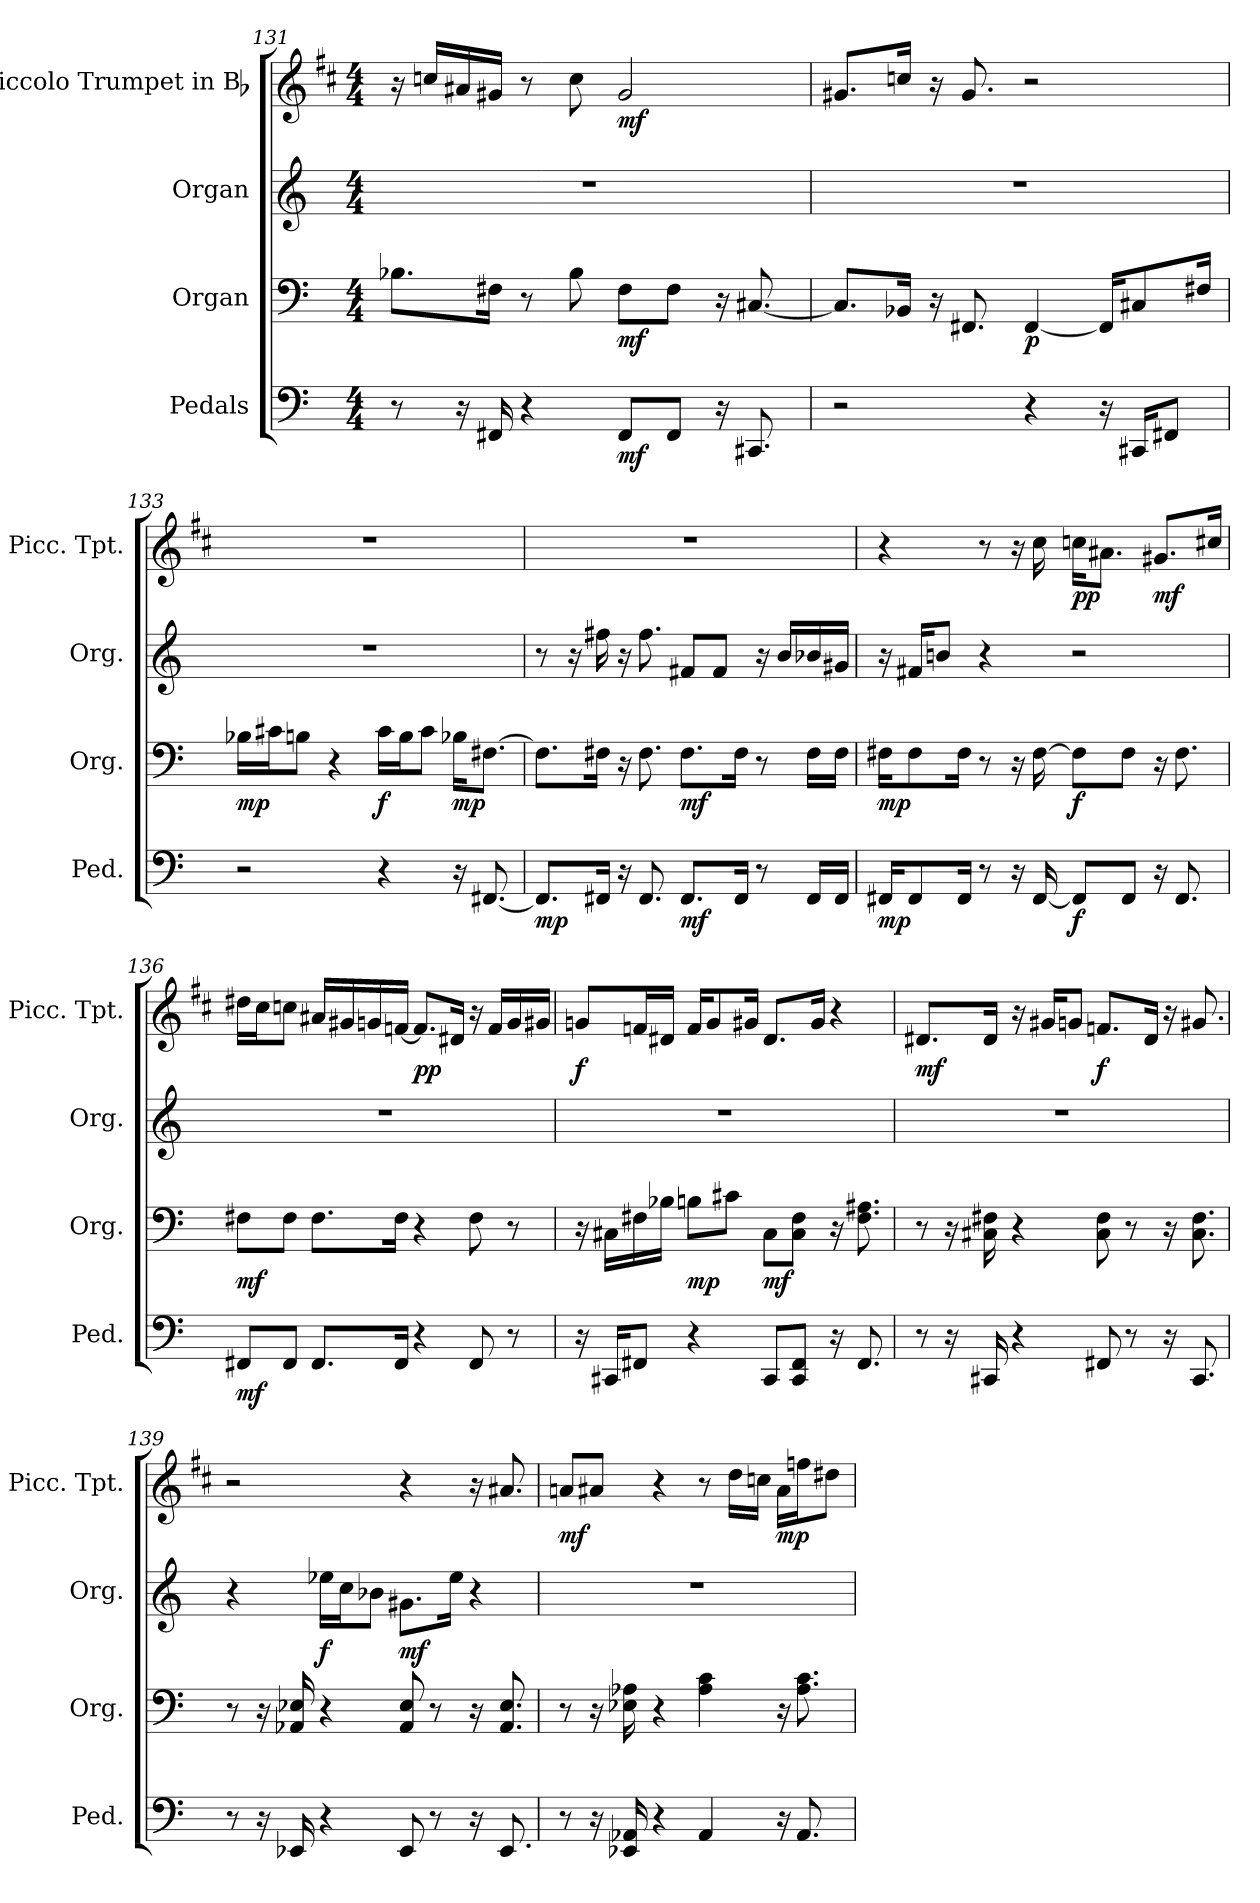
**kern	**dynam	**kern	**dynam	**kern	**dynam	**kern	**dynam
*part4	*part4	*part3	*part3	*part2	*part2	*part1	*part1
*staff4	*staff4	*staff3	*staff3	*staff2	*staff2	*staff1	*staff1
*I"Pedals	*	*I"Organ	*	*I"Organ	*	*I"Piccolo Trumpet in Bb	*
*I'Ped.	*	*I'Org.	*	*I'Org.	*	*I'Picc. Tpt.	*
*clefF4	*	*clefF4	*	*clefG2	*	*clefG2	*
*	*	*	*	*	*	*ITrd-6c-10	*
*k[]	*	*k[]	*	*k[]	*	*k[]	*
*C:	*	*C:	*	*C:	*	*C:	*
*M4/4	*	*M4/4	*	*M4/4	*	*M4/4	*
=131	=131	=131	=131	=131	=131	=131	=131
8r	.	8.B-Xi\L	.	1r	.	16r	.
.	.	.	.	.	.	16bb-Xi/LL	.
16r	.	.	.	.	.	16gg#Xi/	.
16FF#Xi/	.	16F#Xi\Jk	.	.	.	16ff#Xi/JJ	.
4r	.	8r	.	.	.	8r	.
.	.	8B-i\	.	.	.	8bb-i\	.
8FF#i/L	mf	8F#i\L	mf	.	.	2ff#i/	mf
8FF#i/J	.	8F#i\J	.	.	.	.	.
16r	.	16r	.	.	.	.	.
8.CC#Xi/	.	[8.C#Xi/	.	.	.	.	.
=132	=132	=132	=132	=132	=132	=132	=132
2r	.	8.C#i/L]	.	1r	.	8.ff#Xi/L	.
.	.	16BB-Xi/Jk	.	.	.	16bb-Xi/Jk	.
.	.	16r	.	.	.	16r	.
.	.	8.FF#Xi/	.	.	.	8.ff#i/	.
4r	.	[4FF#i/	p	.	.	2r	.
16r	.	16FF#i/KL]	.	.	.	.	.
16CC#Xi/KL	.	8C#Xi/	.	.	.	.	.
8FF#Xi/J	.	.	.	.	.	.	.
.	.	16F#Xi/Jk	.	.	.	.	.
!!LO:LB:g=z
=133	=133	=133	=133	=133	=133	=133	=133
2r	.	16B-Xi\LL	mp	1r	.	1r	.
.	.	16c#Xi\J	.	.	.	.	.
.	.	8Bni\J	.	.	.	.	.
.	.	4r	.	.	.	.	.
4r	.	16c#i\LL	f	.	.	.	.
.	.	16Bi\J	.	.	.	.	.
.	.	8c#i\J	.	.	.	.	.
16r	.	16B-Xi\KL	mp	.	.	.	.
[8.FF#Xi/	.	[8.F#Xi\J	.	.	.	.	.
=134	=134	=134	=134	=134	=134	=134	=134
8.FF#i/L]	mp	8.F#i\L]	.	8r	.	1r	.
.	.	.	.	16r	.	.	.
16FF#Xi/Jk	.	16F#Xi\Jk	.	16ff#Xi\	.	.	.
16r	.	16r	.	16r	.	.	.
8.FF#i/	.	8.F#i\	.	8.ff#i\	.	.	.
8.FF#i/L	mf	8.F#i\L	mf	8f#Xi/L	.	.	.
.	.	.	.	8f#i/J	.	.	.
16FF#i/Jk	.	16F#i\Jk	.	.	.	.	.
8r	.	8r	.	16r	.	.	.
.	.	.	.	16bi/LL	.	.	.
16FF#i/LL	.	16F#i\LL	.	16b-Xi/	.	.	.
16FF#i/JJ	.	16F#i\JJ	.	16g#Xi/JJ	.	.	.
=135	=135	=135	=135	=135	=135	=135	=135
16FF#Xi/KL	mp	16F#Xi\KL	mp	16r	.	4r	.
8FF#i/	.	8F#i\	.	16f#Xi/KL	.	.	.
.	.	.	.	8bni/J	.	.	.
16FF#i/Jk	.	16F#i\Jk	.	.	.	.	.
8r	.	8r	.	4r	.	8r	.
16r	.	16r	.	.	.	16r	.
[16FF#i/	.	[16F#i\	.	.	.	16bbi\	.
8FF#i/L]	f	8F#i\L]	f	2r	.	16bb-Xi\KL	pp
.	.	.	.	.	.	8.gg#Xi\J	.
8FF#i/J	.	8F#i\J	.	.	.	.	.
16r	.	16r	.	.	.	8.ff#Xi/L	mf
8.FF#i/	.	8.F#i\	.	.	.	.	.
.	.	.	.	.	.	16bbni/Jk	.
!!LO:PB:g=z
=136	=136	=136	=136	=136	=136	=136	=136
8FF#Xi/L	mf	8F#Xi\L	mf	1r	.	16ccc#Xi\LL	.
.	.	.	.	.	.	16bbi\J	.
8FF#i/J	.	8F#i\J	.	.	.	8bb-Xi\J	.
8.FF#i/L	.	8.F#i\L	.	.	.	16gg#Xi/LL	.
.	.	.	.	.	.	16ff#Xi/	.
.	.	.	.	.	.	16ffni/	.
16FF#i/Jk	.	16F#i\Jk	.	.	.	[16ee-Xi/JJ	.
4r	.	4r	.	.	.	8.ee-i/L]	pp
.	.	.	.	.	.	16cc#Xi/Jk	.
8FF#i/	.	8F#i\	.	.	.	16r	.
.	.	.	.	.	.	16ee-i/LL	.
8r	.	8r	.	.	.	16ffi/	.
.	.	.	.	.	.	16ff#Xi/JJ	.
=137	=137	=137	=137	=137	=137	=137	=137
16r	.	16r	.	1r	.	8ffni/L	f
16CC#Xi/KL	.	16C#Xi\LL	.	.	.	.	.
8FF#Xi/J	.	16F#Xi\	.	.	.	16ee-Xi/L	.
.	.	16B-Xi\JJ	.	.	.	16cc#Xi/JJ	.
4r	.	8Bni\L	mp	.	.	16ee-i/KL	.
.	.	.	.	.	.	8ffi/	.
.	.	8c#Xi\J	.	.	.	.	.
.	.	.	.	.	.	16ff#Xi/Jk	.
8CC#i/L	.	8C#i\L	mf	.	.	8.cc#i/L	.
8CC#i/ 8FF#iJ	.	8C#i\ 8F#iJ	.	.	.	.	.
.	.	.	.	.	.	16ff#i/Jk	.
16r	.	16r	.	.	.	4r	.
8.FF#i/	.	8.F#i\ 8.A#Xi	.	.	.	.	.
!!LO:LB:g=z
=138	=138	=138	=138	=138	=138	=138	=138
8r	.	8r	.	1r	.	8.cc#Xi/L	mf
16r	.	16r	.	.	.	.	.
16CC#Xi/	.	16C#Xi\ 16F#Xi	.	.	.	16cc#i/Jk	.
4r	.	4r	.	.	.	16r	.
.	.	.	.	.	.	16ff#Xi/KL	.
.	.	.	.	.	.	8ffni/J	.
8FF#Xi/	.	8C#i\ 8F#i	.	.	.	8.ee-Xi/L	f
8r	.	8r	.	.	.	.	.
.	.	.	.	.	.	16cc#i/Jk	.
16r	.	16r	.	.	.	16r	.
8.CC#i/	.	8.C#i\ 8.F#i	.	.	.	8.ff#Xi/	.
=139	=139	=139	=139	=139	=139	=139	=139
8r	.	8r	.	4r	.	2r	.
16r	.	16r	.	.	.	.	.
16EE-Xi/	.	16AA-Xi/ 16E-Xi	.	.	.	.	.
4r	.	4r	.	16ee-Xi\LL	f	.	.
.	.	.	.	16cci\J	.	.	.
.	.	.	.	8b-Xi\J	.	.	.
8EE-i/	.	8AA-i/ 8E-i	.	8.g#Xi\L	mf	4r	.
8r	.	8r	.	.	.	.	.
.	.	.	.	16ee-i\Jk	.	.	.
16r	.	16r	.	4r	.	16r	.
8.EE-i/	.	8.AA-i/ 8.E-i	.	.	.	8.gg#Xi/	.
=140	=140	=140	=140	=140	=140	=140	=140
8r	.	8r	.	1r	.	8ggni/L	mf
16r	.	16r	.	.	.	8gg#Xi/J	.
16EE-Xi/ 16AA-Xi	.	16E-Xi\ 16A-Xi	.	.	.	.	.
4r	.	4r	.	.	.	4r	.
4AA-i/	.	4A-i\ 4ci	.	.	.	8r	.
.	.	.	.	.	.	16ccci\LL	.
.	.	.	.	.	.	16bb-Xi\JJ	.
16r	.	16r	.	.	.	16gg#i\LL	mp
8.AA-i/	.	8.A-i\ 8.ci	.	.	.	16eee-Xi\J	.
.	.	.	.	.	.	8ccc#Xi\J	.
=	=	=	=	=	=	=	=
*-	*-	*-	*-	*-	*-	*-	*-
